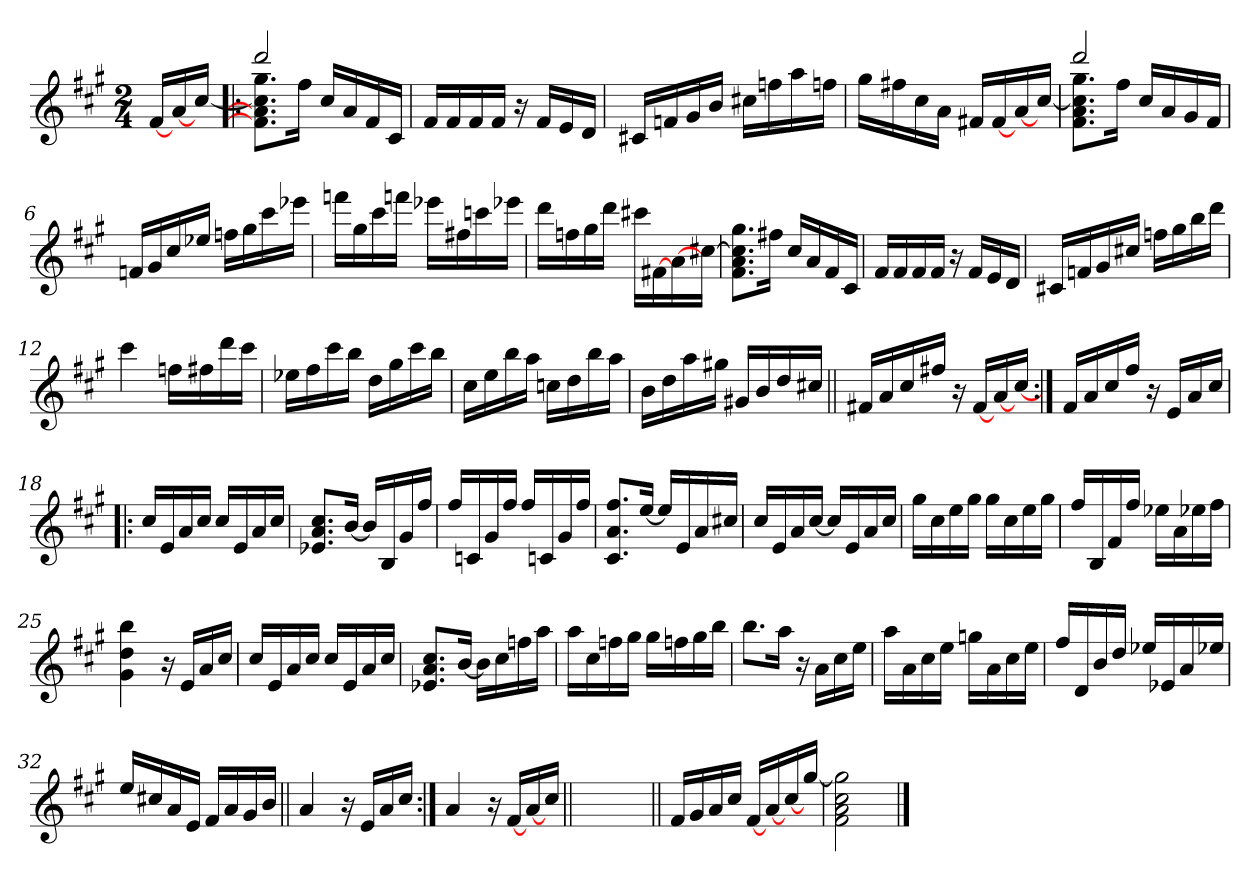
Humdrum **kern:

**kern
*part1
*staff1
*clefG2
*ITrd1c2
*k[f#]
*G:
*M2/4
=
[16e/LL
[16g/
[16b/JJ
=1!|:
*^
!	!LO:N:head=open
8.e\] 8.g\] 8.b\] 8.ff#\L	2ccc/
16ee\Jk	.
16b/LL	.
16g/	.
16e/	.
16B/JJ	.
*v	*v
=2
16e/LL
16e/
16e/
16e/JJ
16r
16e/LL
16d/
16c/JJ
=3
16Bn/LL
16e-X/
16f#/
16a/JJ
16bn\LL
16ee-X\
16gg\
16ee-X\JJ
=4
16ff#\LL
16een\
16b\
16g\JJ
16en/LL
[16e/
[16g/
[16b/JJ
!!LO:LB:g=z
=5
*^
!	!LO:N:head=open
8.e\ 8.g\ 8.b\] 8.ff#\L	2ccc/
16ee\Jk	.
16b/LL	.
16g/	.
16f#/	.
16e/JJ	.
*v	*v
=6
16e-X/LL
16f#/
16b/
16dd-X/JJ
16ee-X\LL
16ff#\
16bb\
16ddd-X\JJ
=7
16eee-X\LL
16ff#\
16bb\
16eee-X\JJ
16ddd-X\LL
16een\
16bb-X\
16ddd-X\JJ
=8
16ccc\LL
16ee-X\
16ff#\
16ccc\JJ
16bbn\LL
[<16en\
[<16g\
[16bn\JJ
!!LO:LB:g=z
=9
8.e\ 8.g\ 8.b\] 8.ff#\L
16een\Jk
16b/LL
16g/
16e/
16B/JJ
=10
16e/LL
16e/
16e/
16e/JJ
16r
16e/LL
16d/
16c/JJ
=11
16Bn/LL
16e-X/
16f#/
16bn/JJ
16ee-X\LL
16ff#\
16aa\
16ccc\JJ
=12
4bb\
16ee-X\LL
16een\
16ccc\
16bb\JJ
!!LO:LB:g=z
=13
16dd-X\LL
16ee\
16bb\
16aa\JJ
16cc\LL
16ff#\
16bb\
16aa\JJ
=14
16b\LL
16dd\
16aa\
16gg\JJ
16b-X\LL
16cc\
16aa\
16gg\JJ
=15
16a\LL
16cc\
16gg\
16ff#X\JJ
16f#X/LL
16a/
16cc/
16bn/JJ
=16||
16en/LL
16g/
16b/
16een/JJ
16r
[16e/LL
[16g/
[16b/JJ
!!LO:LB:g=z
=17:|!
16e/LL
16g/
16b/
16ee/JJ
16r
16d/LL
16g/
16b/JJ
=18!|:
16b/LL
16d/
16g/
16b/JJ
16b/LL
16d/
16g/
16b/JJ
=19
8.d-X/ 8.g/ 8.b/L
[16a/Jk
16a/LL]
16A/
16f#/
16ee/JJ
=20
16ee/LL
16B-X/
16f#/
16ee/JJ
16ee/LL
16B-X/
16f#/
16ee/JJ
!!LO:LB:g=z
=21
8.B/ 8.g/ 8.ee/L
[16dd/Jk
16dd/LL]
16d/
16g/
16bn/JJ
=22
16b/LL
16d/
16g/
[16b/JJ
16b/LL]
16d/
16g/
16b/JJ
=23
16ff#\LL
16b\
16dd\
16ff#\JJ
16ff#\LL
16b\
16dd\
16ff#\JJ
=24
16ee/LL
16A/
16e/
16ee/JJ
16dd-X\LL
16g\
16dd-X\
16ee\JJ
!!LO:LB:g=z
=25
4f#\ 4cc\ 4aa\
16r
16d/LL
16g/
16b/JJ
=26
16b/LL
16d/
16g/
16b/JJ
16b/LL
16d/
16g/
16b/JJ
=27
8.d-X/ 8.g/ 8.b/L
[16a/Jk
16a\LL]
16b\
16ee-X\
16gg\JJ
=28
16gg\LL
16b\
16ee-X\
16ff#\JJ
16ff#\LL
16ee-X\
16ff#\
16aa\JJ
!!LO:LB:g=z
=29
8.aa\L
16gg\Jk
16r
16g\LL
16b\
16dd\JJ
=30
16gg\LL
16g\
16b\
16dd\JJ
16ffn\LL
16g\
16b\
16dd\JJ
=31
16ee/LL
16c/
16a/
16cc/JJ
16dd-X/LL
16d-X/
16g/
16dd-X/JJ
=32
16dd/LL
16bn/
16g/
16d/JJ
16e/LL
16g/
16f#/
16a/JJ
!!LO:LB:g=z
=33||
4g/
16r
16d/LL
16g/
16b/JJ
=34:|!
4g/
16r
[16e/LL
[16g/
16b/JJ
=34X341||
2ryy
=35||
16e/LL
16f#/
16g/
16b/JJ
[16e/LL
[16g/
[<16b/
[16ff#/JJ
=36
2e\ 2g\ 2b\ 2ff#\]
==
*-
